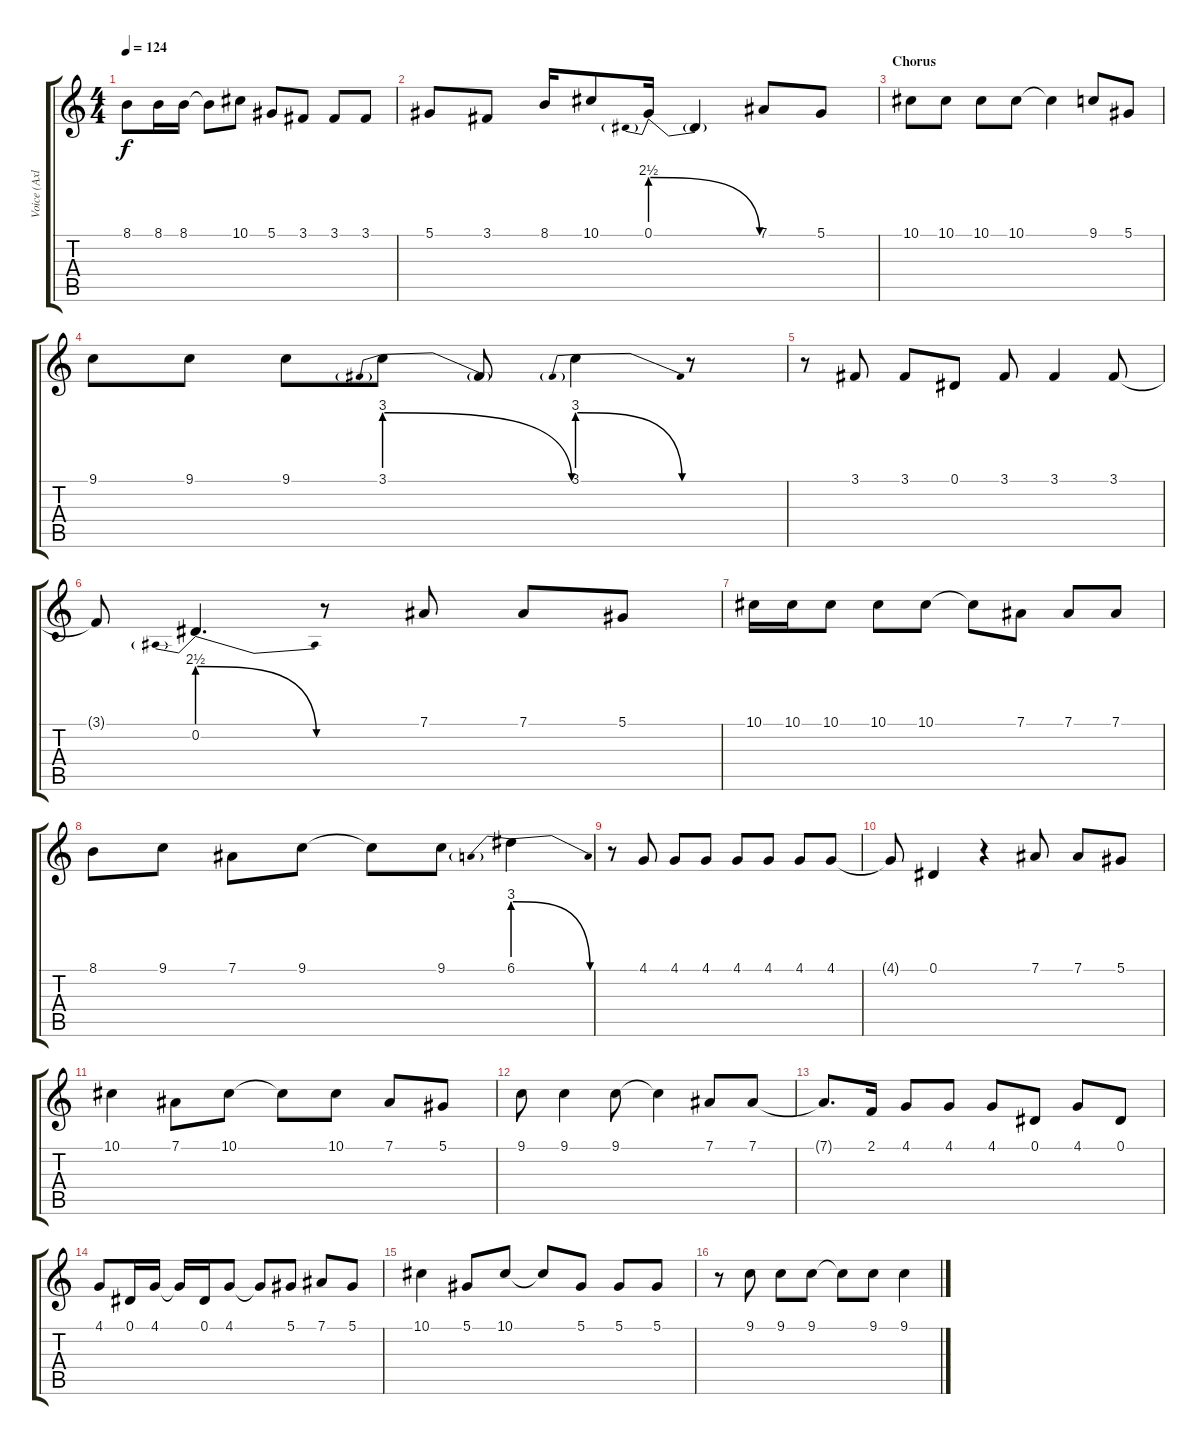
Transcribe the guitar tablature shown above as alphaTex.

\track ("Voice (Axl)" "Voice (Axl") {instrument lead2sawtooth}
\staff {score tabs}
\tuning (Eb4 Bb3 Gb3 Db3 Ab2 Eb2) {hide}
\ts (4 4)
\tempo 124
\clef g2
\ks c
8.1.8{dy f} 8.1.16 8.1.16 8.1{t}.8 10.1.8 5.1.8 3.1.8 3.1.8 3.1.8 |
5.1.8 3.1.8 8.1.16 10.1.8 0.1{be (prebendrelease 0 10 60 0)}.16 0.1{t}.4 7.1.8 5.1.8 |
\section ("" "Chorus")
10.1.8 10.1.8 10.1.8 10.1.8 10.1{t}.4 9.1.8 5.1.8 |
9.1.8 9.1.8 9.1.8 3.1{be (prebendrelease 0 12 60 0)}.8 3.1{t}.8 3.1{be (prebendrelease 0 12 60 0)}.4 r.8 |
r.8 3.1.8 3.1.8 0.1.8 3.1.8 3.1.4 3.1.8 |
3.1{t}.8 0.2{be (prebendrelease 0 10 60 0)}.4{d} r.8 7.1.8 7.1.8 5.1.8 |
10.1.16 10.1.16 10.1.8 10.1.8 10.1.8 10.1{t}.8 7.1.8 7.1.8 7.1.8 |
8.1.8 9.1.8 7.1.8 9.1.8 9.1{t}.8 9.1.8 6.1{be (prebendrelease 0 12 60 0)}.4 |
r.8 4.1.8 4.1.8 4.1.8 4.1.8 4.1.8 4.1.8 4.1.8 |
4.1{t}.8 0.1.4 r.4 7.1.8 7.1.8 5.1.8 |
10.1.4 7.1.8 10.1.8 10.1{t}.8 10.1.8 7.1.8 5.1.8 |
9.1.8 9.1.4 9.1.8 9.1{t}.4 7.1.8 7.1.8 |
7.1{t}.8{d} 2.1.16 4.1.8 4.1.8 4.1.8 0.1.8 4.1.8 0.1.8 |
4.1.8 0.1.16 4.1.16 4.1{t}.16 0.1.16 4.1.8 4.1{t}.8 5.1.8 7.1.8 5.1.8 |
10.1.4 5.1.8 10.1.8 10.1{t}.8 5.1.8 5.1.8 5.1.8 |
r.8 9.1.8 9.1.8 9.1.8 9.1{t}.8 9.1.8 9.1.4
